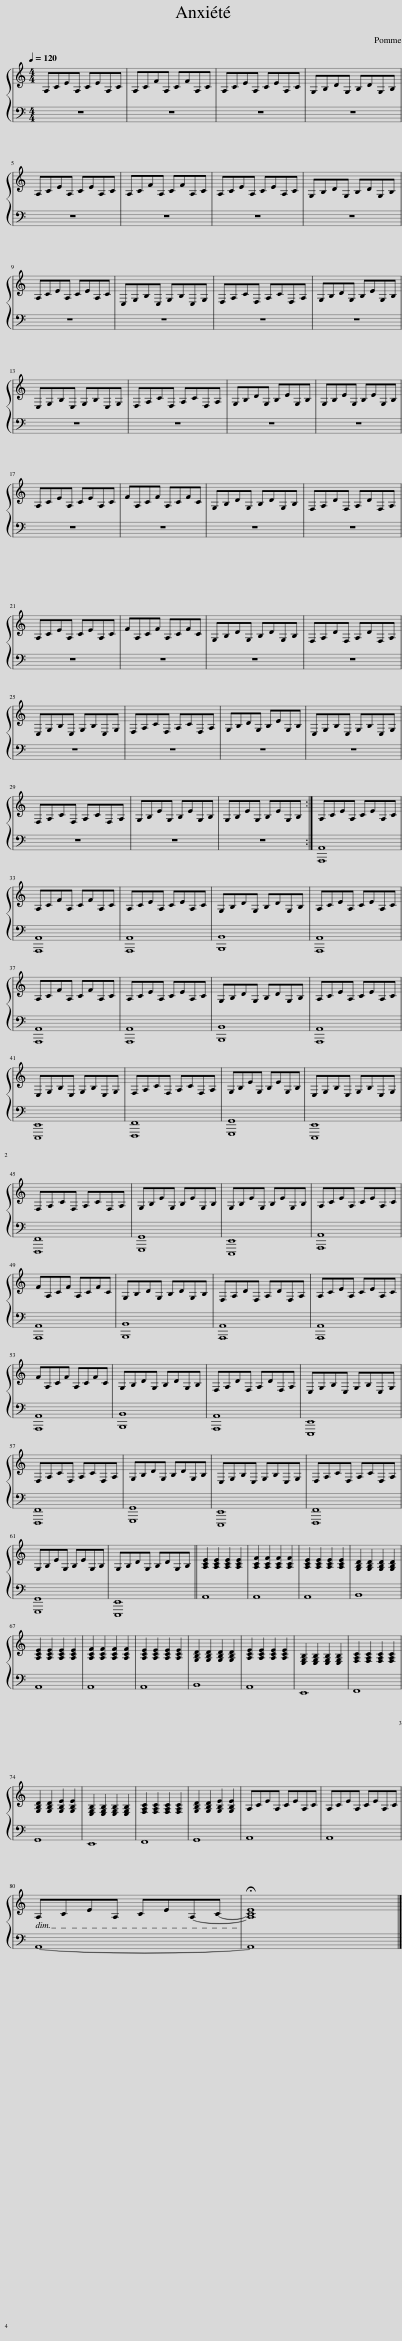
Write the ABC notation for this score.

X:1
%%score { 1 | 2 }
L:1/8
Q:1/4=120
M:4/4
I:linebreak $
K:C
V:1 treble
V:2 bass
V:1
 A,CEA, CEA,C | A,CFA, CFA,C | A,CEA, CEA,C | G,B,DG, B,DG,B, |$ A,CEA, CEA,C | %5
 A,CFA, CFA,C | A,CEA, CEA,C | G,B,DG, B,DG,B, |$ A,CEA, CEA,C | E,G,B,E, G,B,E,G, | %10
 F,A,CF, A,CF,A, | G,B,DG, B,EG,B, |$ E,G,B,E, G,B,E,G, | F,A,CF, A,CF,A, | G,B,DG, B,EG,B, | %15
 G,B,EG, B,EG,B, |$ A,CEA, CEA,C | FA,CF A,CFC | G,B,DG, B,DG,B, | F,A,DF, A,DF,A, |$ %20
 A,CEA, CEA,C | FA,CF A,CFC | G,B,DG, B,DG,B, | F,A,DF, A,DF,A, |$ E,G,B,E, G,B,E,G, | %25
 F,A,CF, A,CF,A, | G,B,DG, B,EG,B, | E,G,B,E, G,B,E,G, |$ F,A,CF, A,CF,A, | G,B,EG, B,EG,B, | %30
 G,B,EG, B,EG,B, :| A,CEA, CEA,C |$ A,CFA, CFA,C | A,CEA, CEA,C | G,B,DG, B,DG,B, | %35
 A,CEA, CEA,C |$ A,CFA, CFA,C | A,CEA, CEA,C | G,B,DG, B,DG,B, | A,CEA, CEA,C |$ %40
 E,G,B,E, G,B,E,G, | F,A,CF, A,CF,A, | G,B,EG, B,EG,B, | E,G,B,E, G,B,E,G, |$ F,A,CF, A,CF,A, | %45
 G,B,EG, B,EG,B, | G,B,EG, B,EG,B, | A,CEA, CEA,C |$ FA,CF A,CFC | G,B,DG, B,DG,B, | %50
 F,A,DF, A,DF,A, | A,CEA, CEA,C |$ FA,CF A,CFC | G,B,DG, B,DG,B, | F,A,DF, A,DF,A, | %55
 E,G,B,E, G,B,E,G, |$ F,A,CF, A,CF,A, | G,B,DG, B,DG,B, | E,G,B,E, G,B,E,G, | F,A,CF, A,CF,A, |$ %60
 G,B,EG, B,EG,B, | G,B,DG, B,DG,B, || [A,CE]2 [A,CE]2 [A,CE]2 [A,CE]2 | [A,CF]2 [A,CF]2 [A,CF]2 [A,CF]2 | [A,CE]2 [A,CE]2 [A,CE]2 [A,CE]2 | %65
 [G,B,D]2 [G,B,D]2 [G,B,D]2 [G,B,D]2 |$ [A,CE]2 [A,CE]2 [A,CE]2 [A,CE]2 | [A,CF]2 [A,CF]2 [A,CF]2 [A,CF]2 | [A,CE]2 [A,CE]2 [A,CE]2 [A,CE]2 | [G,B,D]2 [G,B,D]2 [G,B,D]2 [G,B,D]2 | %70
 [A,CE]2 [A,CE]2 [A,CE]2 [A,CE]2 | [E,G,B,]2 [E,G,B,]2 [E,G,B,]2 [E,G,B,]2 | [F,A,C]2 [F,A,C]2 [F,A,C]2 [F,A,C]2 |$ [G,B,D]2 [G,B,D]2 [G,B,E]2 [G,B,E]2 | [E,G,B,]2 [E,G,B,]2 [E,G,B,]2 [E,G,B,]2 | %75
 [F,A,C]2 [F,A,C]2 [F,A,C]2 [F,A,C]2 | [G,B,D]2 [G,B,D]2 [G,B,E]2 [G,B,E]2 | A,CEA, CEA,C | A,CEA, CEA,C |$ A,CEA, CEA,-C- | %80
 !fermata![A,CE]8 |] %81
V:2
 z8 | z8 | z8 | z8 |$ z8 | %5
 z8 | z8 | z8 |$ z8 | z8 | %10
 z8 | z8 |$ z8 | z8 | z8 | %15
 z8 |$ z8 | z8 | z8 | z8 |$ %20
 z8 | z8 | z8 | z8 |$ z8 | %25
 z8 | z8 | z8 |$ z8 | z8 | %30
 z8 :| [A,,,A,,]8 |$ [A,,,A,,]8 | [A,,,A,,]8 | [B,,,B,,]8 | %35
 [A,,,A,,]8 |$ [A,,,A,,]8 | [A,,,A,,]8 | [B,,,B,,]8 | [A,,,A,,]8 |$ %40
 [E,,,E,,]8 | [F,,,F,,]8 | [G,,,G,,]8 | [E,,,E,,]8 |$ [F,,,F,,]8 | %45
 [G,,,G,,]8 | [E,,,E,,]8 | [A,,,A,,]8 |$ [A,,,A,,]8 | [B,,,B,,]8 | %50
 [A,,,A,,]8 | [A,,,A,,]8 |$ [A,,,A,,]8 | [B,,,B,,]8 | [A,,,A,,]8 | %55
 [E,,,E,,]8 |$ [F,,,F,,]8 | [G,,,G,,]8 | [E,,,E,,]8 | [F,,,F,,]8 |$ %60
 [G,,,G,,]8 | [E,,,E,,]8 || A,,8 | A,,8 | A,,8 | %65
 B,,8 |$ A,,8 | A,,8 | A,,8 | B,,8 | %70
 A,,8 | E,,8 | F,,8 |$ G,,8 | E,,8 | %75
 F,,8 | G,,8 | A,,8 | A,,8 |$ A,,8- | %80
 A,,8 |] %81
